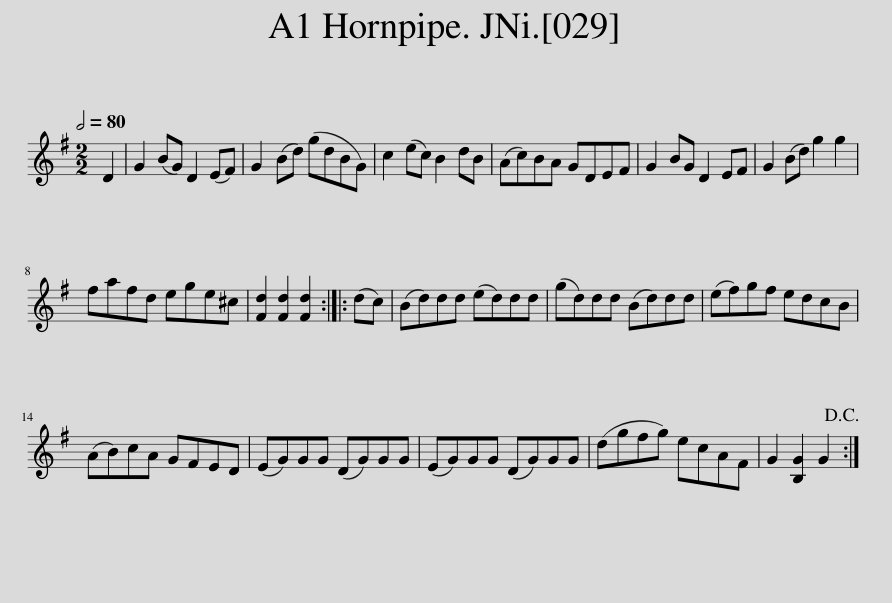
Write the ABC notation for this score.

X:1
L:1/8
Q:1/2=80
M:2/2
I:linebreak $
K:G
V:1 treble
V:1
 D2 | G2 (BG) D2 (EF) | G2 (Bd) (gdBG) | c2 (ec) B2 dB | (Ac)BA GDEF | %5
 G2 BG D2 EF | G2 (Bd) g2 g2 |$ fafd ege^c | [Fd]2 [Fd]2 [Fd]2 :: (dc) | %10
 (Bd)dd (ed)dd | (gd)dd (Bd)dd | (ef)gf edcB |$ (AB)cA GFED | (EG)GG (DG)GG | %15
 (EG)GG (DG)GG | (dgfg) ecAF | G2 [B,G]2 G2!D.C.! :| %18
